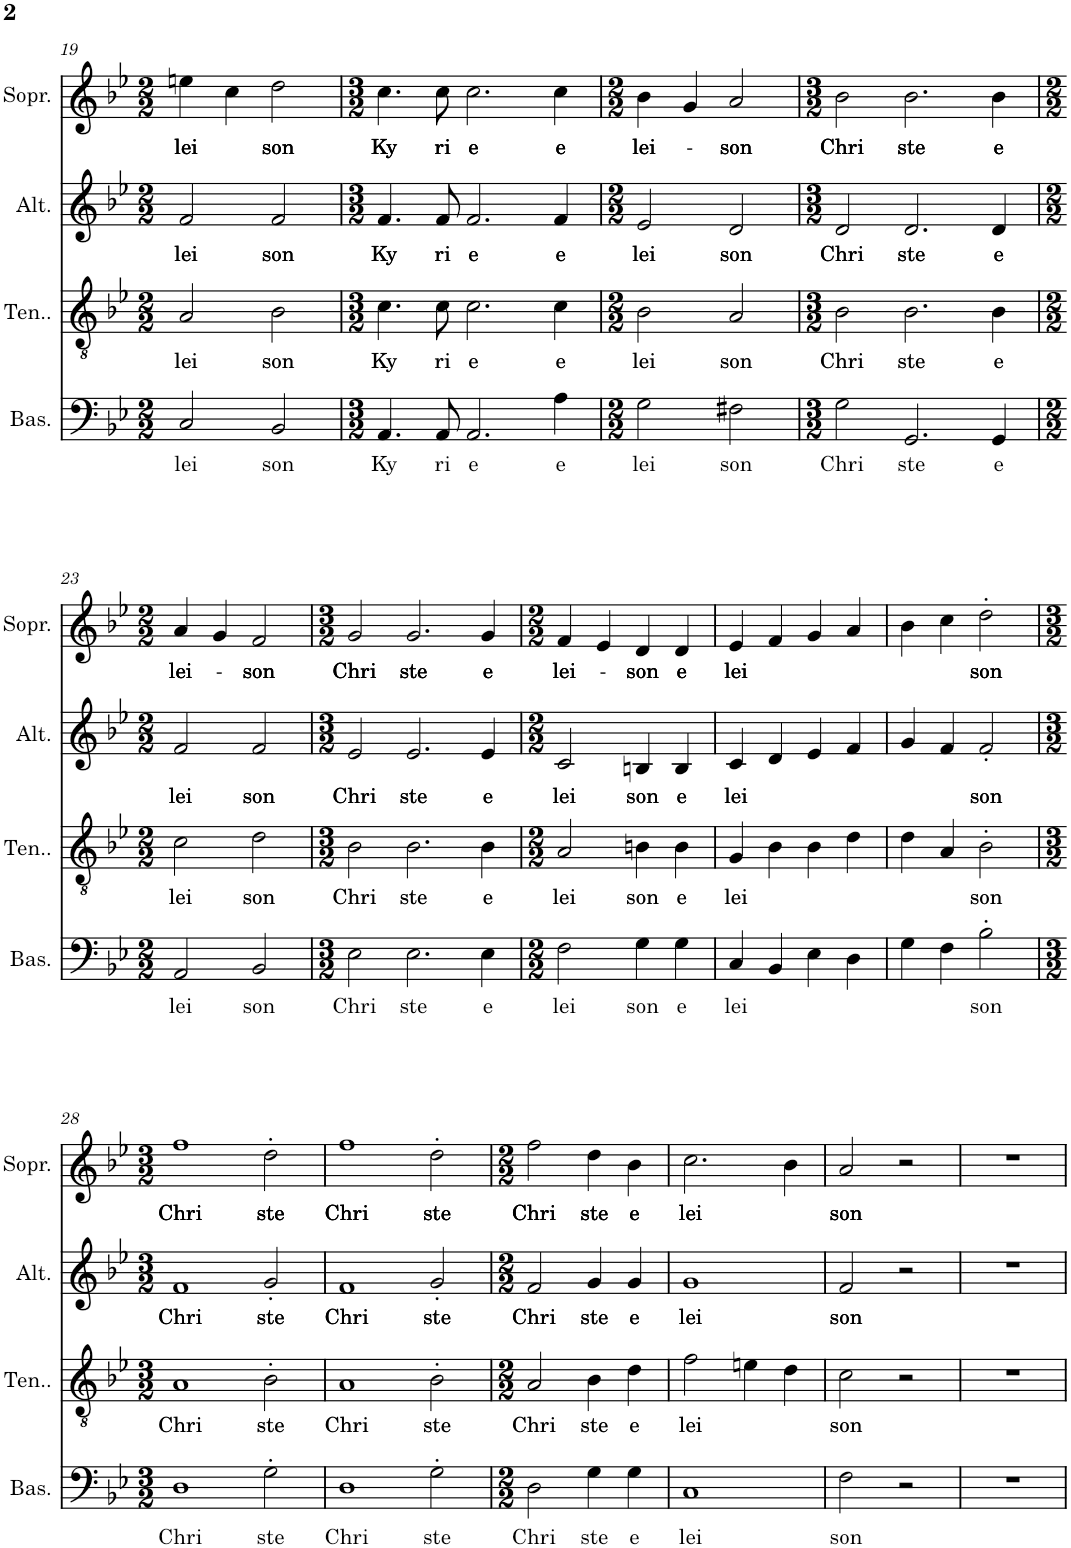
**kern	**text	**kern	**text	**kern	**text	**kern	**text
*part4	*part4	*part3	*part3	*part2	*part2	*part1	*part1
*staff4	*staff4	*staff3	*staff3	*staff2	*staff2	*staff1	*staff1
*I"Basses	*	*I"Ténors	*	*I"Alti	*	*I"Soprane	*
*I'Bas.	*	*	*	*I'Alt.	*	*I'Sopr.	*
!!LO:PB:g=z
*clefF4	*	*clefGv2	*	*clefG2	*	*clefG2	*
*k[b-e-]	*	*k[b-e-]	*	*k[b-e-]	*	*k[b-e-]	*
*M2/2	*	*M2/2	*	*M2/2	*	*M2/2	*
=19	=19	=19	=19	=19	=19	=19	=19
!	!LO:LY:b	!	!LO:LY:b	!	!LO:LY:b	!	!LO:LY:b
2C/	lei	2A/	lei	2f/	lei	4een\	lei
.	.	.	.	.	.	4cc\	.
!	!LO:LY:b	!	!LO:LY:b	!	!LO:LY:b	!	!LO:LY:b
2BB-/	son	2B-\	son	2f/	son	2dd\	son
=20	=20	=20	=20	=20	=20	=20	=20
*M3/2	*	*M3/2	*	*M3/2	*	*M3/2	*
!	!LO:LY:b	!	!LO:LY:b	!	!LO:LY:b	!	!LO:LY:b
4.AA/	Ky	4.c\	Ky	4.f/	Ky	4.cc\	Ky
!	!LO:LY:b	!	!LO:LY:b	!	!LO:LY:b	!	!LO:LY:b
8AA/	ri	8c\	ri	8f/	ri	8cc\	ri
!	!LO:LY:b	!	!LO:LY:b	!	!LO:LY:b	!	!LO:LY:b
2.AA/	e	2.c\	e	2.f/	e	2.cc\	e
!	!LO:LY:b	!	!LO:LY:b	!	!LO:LY:b	!	!LO:LY:b
4A\	e	4c\	e	4f/	e	4cc\	e
=21	=21	=21	=21	=21	=21	=21	=21
*M2/2	*	*M2/2	*	*M2/2	*	*M2/2	*
!	!LO:LY:b	!	!LO:LY:b	!	!LO:LY:b	!	!LO:LY:b
2G\	lei	2B-\	lei	2e-/	lei	4b-\	lei
!	!	!	!	!	!	!	!LO:LY:b
.	.	.	.	.	.	4g/	-
!	!LO:LY:b	!	!LO:LY:b	!	!LO:LY:b	!	!LO:LY:b
2F#X\	son	2A/	son	2d/	son	2a/	son
=22	=22	=22	=22	=22	=22	=22	=22
*M3/2	*	*M3/2	*	*M3/2	*	*M3/2	*
!	!LO:LY:b	!	!LO:LY:b	!	!LO:LY:b	!	!LO:LY:b
2G\	Chri	2B-\	Chri	2d/	Chri	2b-\	Chri
!	!LO:LY:b	!	!LO:LY:b	!	!LO:LY:b	!	!LO:LY:b
2.GG/	ste	2.B-\	ste	2.d/	ste	2.b-\	ste
!	!LO:LY:b	!	!LO:LY:b	!	!LO:LY:b	!	!LO:LY:b
4GG/	e	4B-\	e	4d/	e	4b-\	e
!!LO:LB:g=z
=23	=23	=23	=23	=23	=23	=23	=23
*M2/2	*	*M2/2	*	*M2/2	*	*M2/2	*
!	!LO:LY:b	!	!LO:LY:b	!	!LO:LY:b	!	!LO:LY:b
2AA/	lei	2c\	lei	2f/	lei	4a/	lei
!	!	!	!	!	!	!	!LO:LY:b
.	.	.	.	.	.	4g/	-
!	!LO:LY:b	!	!LO:LY:b	!	!LO:LY:b	!	!LO:LY:b
2BB-/	son	2d\	son	2f/	son	2f/	son
=24	=24	=24	=24	=24	=24	=24	=24
*M3/2	*	*M3/2	*	*M3/2	*	*M3/2	*
!	!LO:LY:b	!	!LO:LY:b	!	!LO:LY:b	!	!LO:LY:b
2E-\	Chri	2B-\	Chri	2e-/	Chri	2g/	Chri
!	!LO:LY:b	!	!LO:LY:b	!	!LO:LY:b	!	!LO:LY:b
2.E-\	ste	2.B-\	ste	2.e-/	ste	2.g/	ste
!	!LO:LY:b	!	!LO:LY:b	!	!LO:LY:b	!	!LO:LY:b
4E-\	e	4B-\	e	4e-/	e	4g/	e
=25	=25	=25	=25	=25	=25	=25	=25
*M2/2	*	*M2/2	*	*M2/2	*	*M2/2	*
!	!LO:LY:b	!	!LO:LY:b	!	!LO:LY:b	!	!LO:LY:b
2F\	lei	2A/	lei	2c/	lei	4f/	lei
!	!	!	!	!	!	!	!LO:LY:b
.	.	.	.	.	.	4e-/	-
!	!LO:LY:b	!	!LO:LY:b	!	!LO:LY:b	!	!LO:LY:b
4G\	son	4Bn\	son	4Bn/	son	4d/	son
!	!LO:LY:b	!	!LO:LY:b	!	!LO:LY:b	!	!LO:LY:b
4G\	e	4B\	e	4B/	e	4d/	e
=26	=26	=26	=26	=26	=26	=26	=26
!	!LO:LY:b	!	!LO:LY:b	!	!LO:LY:b	!	!LO:LY:b
4C/	lei	4G/	lei	4c/	lei	4e-/	lei
4BB-/	.	4B-\	.	4d/	.	4f/	.
4E-\	.	4B-\	.	4e-/	.	4g/	.
4D\	.	4d\	.	4f/	.	4a/	.
=27	=27	=27	=27	=27	=27	=27	=27
4G\	.	4d\	.	4g/	.	4b-\	.
4F\	.	4A/	.	4f/	.	4cc\	.
!	!LO:LY:b	!	!LO:LY:b	!	!LO:LY:b	!	!LO:LY:b
2B-'\	son	2B-'\	son	2f'/	son	2dd'\	son
!!LO:LB:g=z
=28	=28	=28	=28	=28	=28	=28	=28
*M3/2	*	*M3/2	*	*M3/2	*	*M3/2	*
!	!LO:LY:b	!	!LO:LY:b	!	!LO:LY:b	!	!LO:LY:b
1D	Chri	1A	Chri	1f	Chri	1ff	Chri
!	!LO:LY:b	!	!LO:LY:b	!	!LO:LY:b	!	!LO:LY:b
2G'\	ste	2B-'\	ste	2g'/	ste	2dd'\	ste
=29	=29	=29	=29	=29	=29	=29	=29
!	!LO:LY:b	!	!LO:LY:b	!	!LO:LY:b	!	!LO:LY:b
1D	Chri	1A	Chri	1f	Chri	1ff	Chri
!	!LO:LY:b	!	!LO:LY:b	!	!LO:LY:b	!	!LO:LY:b
2G'\	ste	2B-'\	ste	2g'/	ste	2dd'\	ste
=30	=30	=30	=30	=30	=30	=30	=30
*M2/2	*	*M2/2	*	*M2/2	*	*M2/2	*
!	!LO:LY:b	!	!LO:LY:b	!	!LO:LY:b	!	!LO:LY:b
2D\	Chri	2A/	Chri	2f/	Chri	2ff\	Chri
!	!LO:LY:b	!	!LO:LY:b	!	!LO:LY:b	!	!LO:LY:b
4G\	ste	4B-\	ste	4g/	ste	4dd\	ste
!	!LO:LY:b	!	!LO:LY:b	!	!LO:LY:b	!	!LO:LY:b
4G\	e	4d\	e	4g/	e	4b-\	e
=31	=31	=31	=31	=31	=31	=31	=31
!	!LO:LY:b	!	!LO:LY:b	!	!LO:LY:b	!	!LO:LY:b
1C	lei	2f\	lei	1g	lei	2.cc\	lei
.	.	4en\	.	.	.	.	.
.	.	4d\	.	.	.	4b-\	.
=32	=32	=32	=32	=32	=32	=32	=32
!	!LO:LY:b	!	!LO:LY:b	!	!LO:LY:b	!	!LO:LY:b
2F\	son	2c\	son	2f/	son	2a/	son
2r	.	2r	.	2r	.	2r	.
=33	=33	=33	=33	=33	=33	=33	=33
1r	.	1r	.	1r	.	1r	.
=	=	=	=	=	=	=	=
*-	*-	*-	*-	*-	*-	*-	*-
